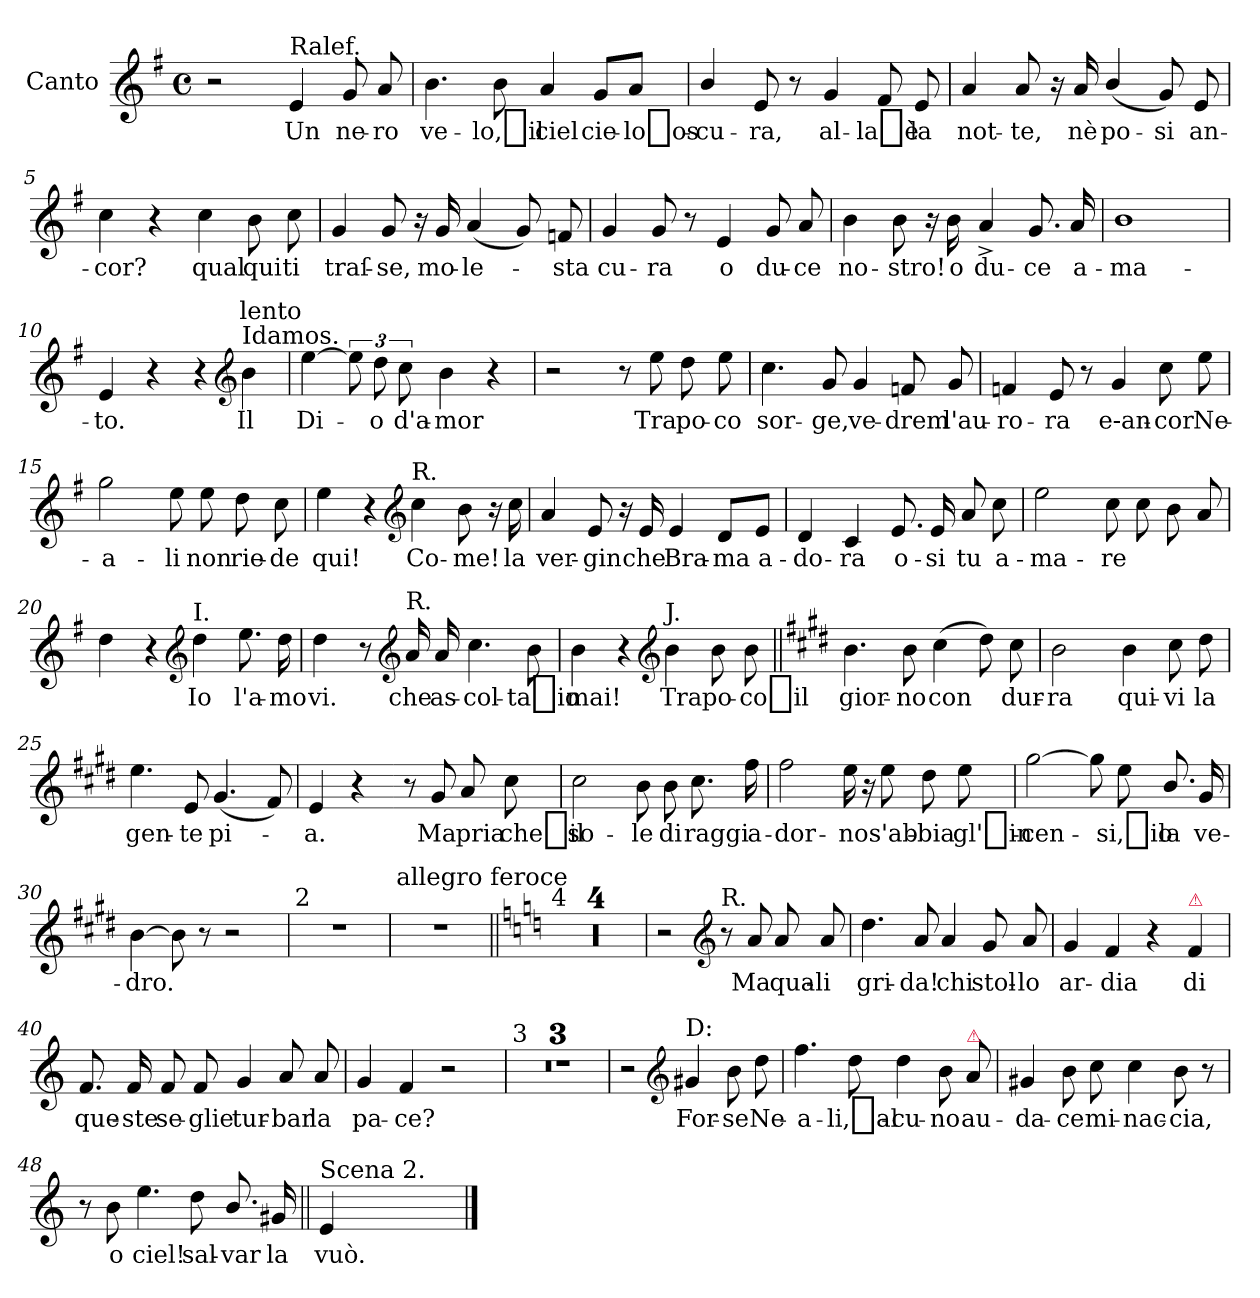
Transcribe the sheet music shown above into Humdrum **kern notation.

**kern	**text
*part1	*part1
*staff1	*staff1
*I"Canto	*
*clefG2	*
*k[f#]	*
*M4/4	*
*met(c)	*
=1	=1
2r	.
!LO:TX:a:t=Ralef.	!
4e/	Un
8g/	ne-
8a/	-ro
=2	=2
4.b\	ve-
8b\	-lo,_il
4a/	ciel
8g/L	cie-
8a/J	-lo_os-
=3	=3
4b/	-cu-
8e/	-ra,
8r	.
4g/	al-
8f#/	-la_è
8e/	la
=4	=4
4a/	not-
8a/	-te,
16r	.
16a/	nè
(4b/	po-
8g/)	-si
8e/	an-
=5	=5
4cc\	-cor?
4r	.
4cc\	qual
8b\	qui
8cc\	ti
=6	=6
4g/	traſ-
8g/	-se,
16r	.
16g/	mo-
(4a/	-le-
8g/)	.
8fn/	-sta
=7	=7
4g/	cu-
8g/	-ra
8r	.
4e/	o
8g/	du-
8a/	-ce
=8	=8
4b\	no-
8b\	-stro!
16r	.
16b\	o
4a^/	du-
8.g/	-ce
16a/	a-
=9	=9
1b	-ma-
=10	=10
4e/	-to.
4r	.
4r	.
*clefG2	*
!LO:TX:a:t=Idamos.	!
4b\	Il
=11	=11
!LO:TX:a:rj:t=lento	!
[4ee\	Di-
12ee\]	.
12dd\	-o
12cc\	d'a-
4b\	-mor
4r	.
=12	=12
2r	.
8r	.
8ee\	Tra
8dd\	po-
8ee\	-co
=13	=13
4.cc\	sor-
8g/	-ge,
4g/	ve-
8fn/	-drem
8g/	l'au-
=14	=14
4fn/	-ro-
8e/	-ra
8r	.
4g/	e-an-
8cc\	-cor
8ee\	Ne-
=15	=15
2gg\	-a-
8ee\	-li
8ee\	non
8dd\	rie-
8cc\	-de
=16	=16
4ee\	qui!
4r	.
*clefG2	*
!LO:TX:a:t=R.	!
4cc\	Co-
8b\	-me!
16r	.
16cc\	la
=17	=17
4a/	ver-
8e/	-gin
16r	.
16e/	che
4e/	Bra-
8d/L	-ma
8e/J	a-
=18	=18
4d/	-do-
4c/	-ra
8.e/	o-
16e/	-si
8a/	tu
8cc\	a-
=19	=19
2ee\	-ma-
8cc\	-re
8cc\	.
8b\	.
8a/	.
=20	=20
4dd\	.
4r	.
*clefG2	*
!LO:TX:a:t=I.	!
4dd\	Io
8.ee\	l'a-
16dd\	-mo
=21	=21
4dd\	vi.
8r	.
*clefG2	*
!LO:TX:a:t=R.	!
16a/	che
16a/	as-
4.cc\	-col-
8b\	-ta_io
=22	=22
4b\	mai!
4r	.
*clefG2	*
!LO:TX:a:t=J.	!
4b\	Tra
8b\	po-
8b\	-co_il
=23||	=23||
*k[f#c#g#d#]	*
4.b\	gior-
8b\	-no
(4cc#\	con
8dd#\)	.
8cc#\	dur-
=24	=24
2b\	-ra
4b\	qui-
8cc#\	-vi
8dd#\	la
=25	=25
4.ee\	gen-
8e/	-te
(4.g#/	pi-
8f#/)	.
=26	=26
4e/	-a.
4r	.
=-	=-
8r	.
8g#/	Ma
8a/	pria
8cc#\	che_il
=27	=27
2cc#\	so-
8b\	-le
8b\	di
8.cc#\	raggi
16ff#\	a-
=28	=28
2ff#\	-dor-
16ee\	-no
16r	.
8ee\	s'ab-
8dd#\	-bia
8ee\	gl'_in-
=29	=29
[2gg#\	-cen-
8gg#\]	.
8ee\	-si,_io
8.b/	la
16g#/	ve-
=30	=30
[4b\	-dro.
8b\]	.
8r	.
2r	.
=31	=31
!LO:TX:a:t=2	!
1r	.
=32	=32
!LO:TX:a:t=allegro feroce	!
1r	.
=33||	=33||
*k[]	*
!LO:TX:a:t=4	!
1r	.
=34	=34
1r	.
=35	=35
1r	.
=36	=36
1r	.
=37	=37
2r	.
*clefG2	*
!LO:TX:a:t=R.	!
8r	.
8a/	Ma
8a/	qua-
8a/	-li
=38	=38
4.dd\	gri-
8a/	-da!
4a/	chi
8g/	stol-
8a/	-lo
=39	=39
4g/	ar-
4f/	-dia
4r	.
!LO:TX:a:color=crimson:t=⚠	!
4f/	di
=40	=40
8.f/	que-
16f/	-ste
8f/	se-
8f/	-glie
4g/	tur-
8a/	-bar
8a/	la
=41	=41
4g/	pa-
4f/	-ce?
2r	.
=42	=42
!LO:TX:a:t=3	!
1r	.
=43	=43
1r	.
=44	=44
1r	.
=45	=45
2r	.
*clefG2	*
!LO:TX:a:t=D&colon;	!
4g#X/	For-
8b\	-se
8dd\	Ne-
=46	=46
4.ff\	-a-
8dd\	-li,_al-
4dd\	-cu-
8b\	-no
!LO:TX:a:color=crimson:t=⚠	!
8a/	au-
=47	=47
4g#X/	-da-
8b\	-ce
8cc\	mi-
4cc\	-nac-
8b\	-cia,
8r	.
=48	=48
8r	.
8b\	o
4.ee\	ciel!
8dd\	sal-
8.b/	-var
16g#X/	la
=49||	=49||
!LO:TX:a:t=Scena 2.	!
4e/	vuò.
4ryy	.
2ryy	.
==	==
*-	*-
